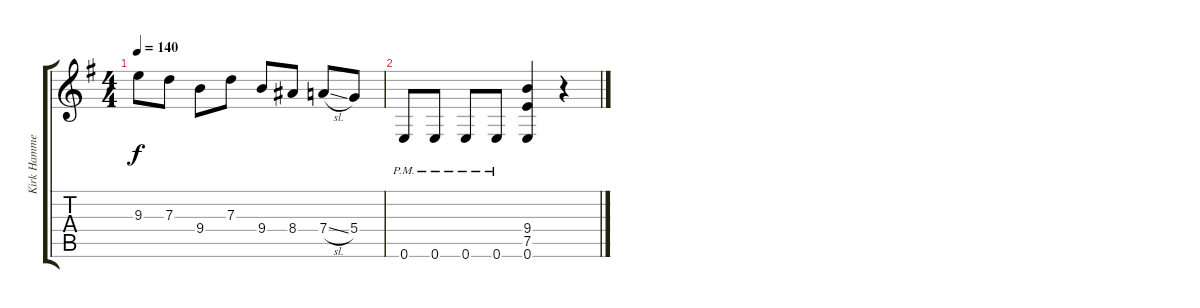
\track ("Kirk Hammet" "Kirk Hamme") {instrument distortionguitar}
\staff {score tabs}
\tuning (E4 B3 G3 D3 A2 E2) {hide}
\ts (4 4)
\tempo 140
\clef g2
\ks eminor
9.3.8{dy f} 7.3.8 9.4.8 7.3.8 9.4.8 8.4.8 7.4{sl}.8 5.4.8 |
0.6{pm}.8 0.6{pm}.8 0.6{pm}.8 0.6{pm}.8 (9.4 7.5 0.6).4 r.4
